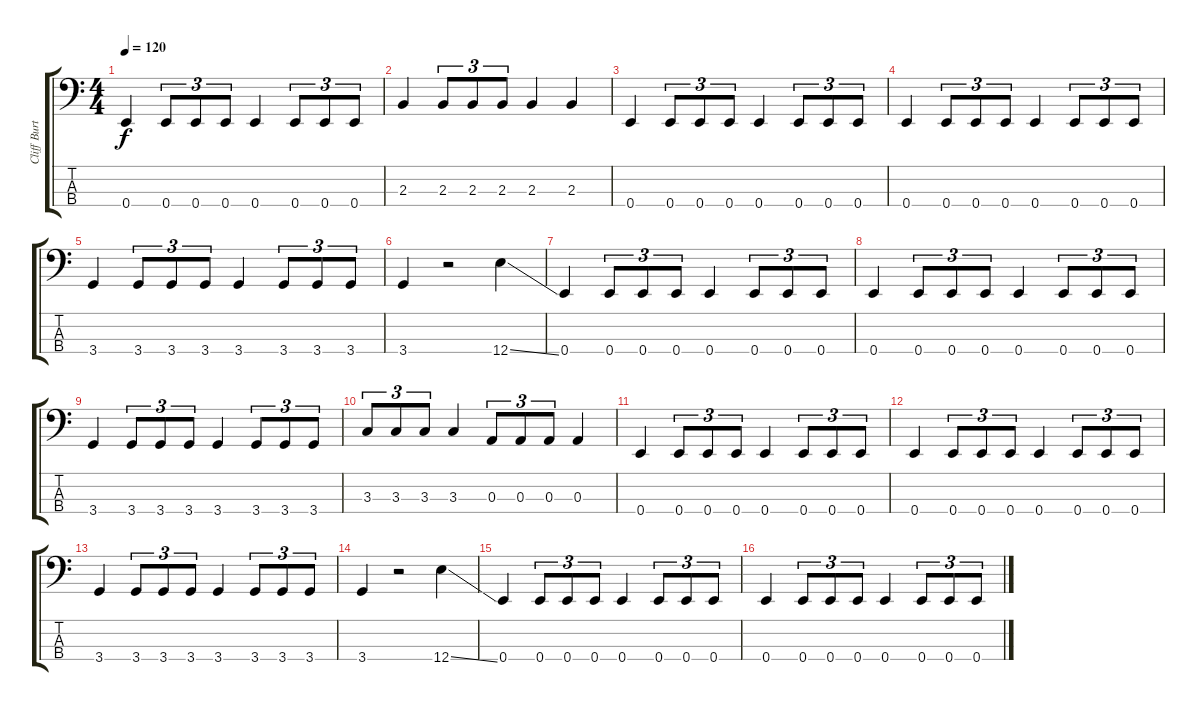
\track ("Cliff Burton" "Cliff Burt") {instrument electricbassfinger}
\staff {score tabs}
\tuning (G2 D2 A1 E1) {hide}
\ts (4 4)
\tempo 120
\clef f4
\ks c
0.4.4{dy f} 0.4.8{tu (3 2)} 0.4.8{tu (3 2)} 0.4.8{tu (3 2)} 0.4.4 0.4.8{tu (3 2)} 0.4.8{tu (3 2)} 0.4.8{tu (3 2)} |
2.3.4 2.3.8{tu (3 2)} 2.3.8{tu (3 2)} 2.3.8{tu (3 2)} 2.3.4 2.3.4 |
0.4.4 0.4.8{tu (3 2)} 0.4.8{tu (3 2)} 0.4.8{tu (3 2)} 0.4.4 0.4.8{tu (3 2)} 0.4.8{tu (3 2)} 0.4.8{tu (3 2)} |
0.4.4 0.4.8{tu (3 2)} 0.4.8{tu (3 2)} 0.4.8{tu (3 2)} 0.4.4 0.4.8{tu (3 2)} 0.4.8{tu (3 2)} 0.4.8{tu (3 2)} |
3.4.4 3.4.8{tu (3 2)} 3.4.8{tu (3 2)} 3.4.8{tu (3 2)} 3.4.4 3.4.8{tu (3 2)} 3.4.8{tu (3 2)} 3.4.8{tu (3 2)} |
3.4.4 r.2 12.4{ss}.4 |
0.4.4 0.4.8{tu (3 2)} 0.4.8{tu (3 2)} 0.4.8{tu (3 2)} 0.4.4 0.4.8{tu (3 2)} 0.4.8{tu (3 2)} 0.4.8{tu (3 2)} |
0.4.4 0.4.8{tu (3 2)} 0.4.8{tu (3 2)} 0.4.8{tu (3 2)} 0.4.4 0.4.8{tu (3 2)} 0.4.8{tu (3 2)} 0.4.8{tu (3 2)} |
3.4.4 3.4.8{tu (3 2)} 3.4.8{tu (3 2)} 3.4.8{tu (3 2)} 3.4.4 3.4.8{tu (3 2)} 3.4.8{tu (3 2)} 3.4.8{tu (3 2)} |
3.3.8{tu (3 2)} 3.3.8{tu (3 2)} 3.3.8{tu (3 2)} 3.3.4 0.3.8{tu (3 2)} 0.3.8{tu (3 2)} 0.3.8{tu (3 2)} 0.3.4 |
0.4.4 0.4.8{tu (3 2)} 0.4.8{tu (3 2)} 0.4.8{tu (3 2)} 0.4.4 0.4.8{tu (3 2)} 0.4.8{tu (3 2)} 0.4.8{tu (3 2)} |
0.4.4 0.4.8{tu (3 2)} 0.4.8{tu (3 2)} 0.4.8{tu (3 2)} 0.4.4 0.4.8{tu (3 2)} 0.4.8{tu (3 2)} 0.4.8{tu (3 2)} |
3.4.4 3.4.8{tu (3 2)} 3.4.8{tu (3 2)} 3.4.8{tu (3 2)} 3.4.4 3.4.8{tu (3 2)} 3.4.8{tu (3 2)} 3.4.8{tu (3 2)} |
3.4.4 r.2 12.4{ss}.4 |
0.4.4 0.4.8{tu (3 2)} 0.4.8{tu (3 2)} 0.4.8{tu (3 2)} 0.4.4 0.4.8{tu (3 2)} 0.4.8{tu (3 2)} 0.4.8{tu (3 2)} |
0.4.4 0.4.8{tu (3 2)} 0.4.8{tu (3 2)} 0.4.8{tu (3 2)} 0.4.4 0.4.8{tu (3 2)} 0.4.8{tu (3 2)} 0.4.8{tu (3 2)}
